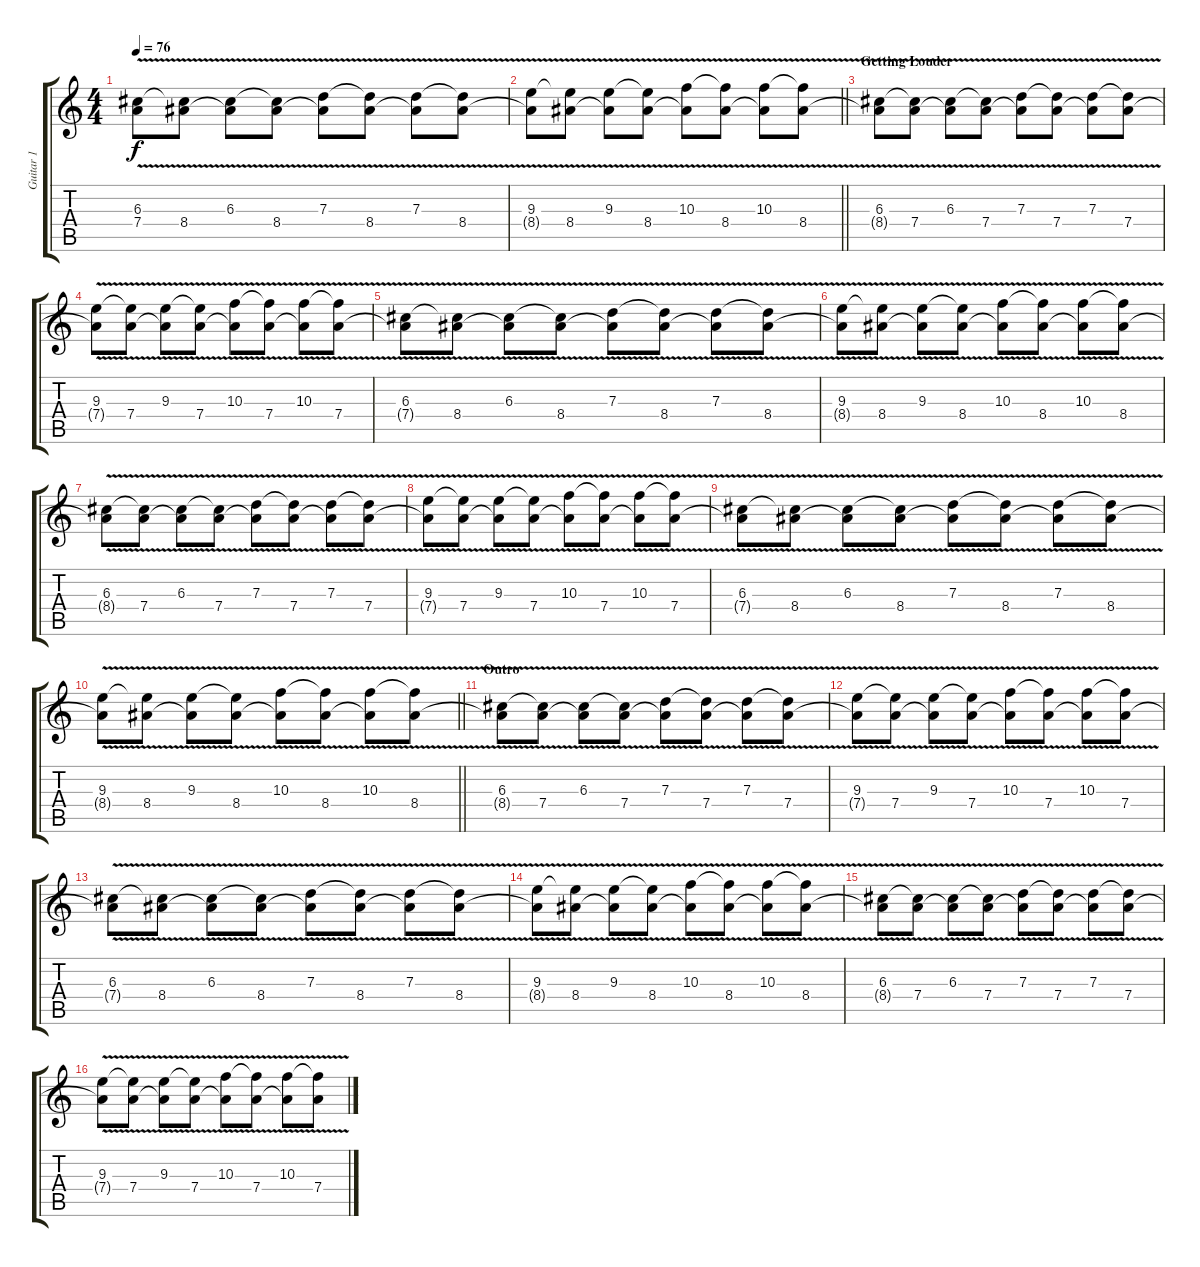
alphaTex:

\track ("Guitar 1" "Guitar 1") {instrument acousticguitarsteel}
\staff {score tabs}
\tuning (E4 B3 G3 D3 A2 E2) {hide}
\ts (4 4)
\tempo 76
\clef g2
\ks c
(6.3{v} 7.4{t}).8{dy f} (6.3{t} 8.4{v}).8 (6.3{v} 8.4{t}).8 (6.3{t} 8.4{v}).8 (7.3{v} 8.4{t}).8 (7.3{t} 8.4{v}).8 (7.3{v} 8.4{t}).8 (7.3{t} 8.4{v}).8 |
\barLineRight lightlight
(9.3{v} 8.4{t}).8 (9.3{t} 8.4{v}).8 (9.3{v} 8.4{t}).8 (9.3{t} 8.4{v}).8 (10.3{v} 8.4{t}).8 (10.3{t} 8.4{v}).8 (10.3{v} 8.4{t}).8 (10.3{t} 8.4{v}).8 |
\section ("" "Getting Louder")
(6.3{v} 8.4{t}).8{volume 7} (6.3{t} 7.4{v}).8 (6.3{v} 7.4{t}).8 (6.3{t} 7.4{v}).8 (7.3{v} 7.4{t}).8 (7.3{t} 7.4{v}).8 (7.3{v} 7.4{t}).8 (7.3{t} 7.4{v}).8 |
(9.3{v} 7.4{t}).8 (9.3{t} 7.4{v}).8 (9.3{v} 7.4{t}).8 (9.3{t} 7.4{v}).8 (10.3{v} 7.4{t}).8 (10.3{t} 7.4{v}).8 (10.3{v} 7.4{t}).8 (10.3{t} 7.4{v}).8 |
(6.3{v} 7.4{t}).8 (6.3{t} 8.4{v}).8 (6.3{v} 8.4{t}).8 (6.3{t} 8.4{v}).8 (7.3{v} 8.4{t}).8 (7.3{t} 8.4{v}).8 (7.3{v} 8.4{t}).8 (7.3{t} 8.4{v}).8 |
(9.3{v} 8.4{t}).8 (9.3{t} 8.4{v}).8 (9.3{v} 8.4{t}).8 (9.3{t} 8.4{v}).8 (10.3{v} 8.4{t}).8 (10.3{t} 8.4{v}).8 (10.3{v} 8.4{t}).8 (10.3{t} 8.4{v}).8 |
(6.3{v} 8.4{t}).8 (6.3{t} 7.4{v}).8 (6.3{v} 7.4{t}).8 (6.3{t} 7.4{v}).8 (7.3{v} 7.4{t}).8 (7.3{t} 7.4{v}).8 (7.3{v} 7.4{t}).8 (7.3{t} 7.4{v}).8 |
(9.3{v} 7.4{t}).8 (9.3{t} 7.4{v}).8 (9.3{v} 7.4{t}).8 (9.3{t} 7.4{v}).8 (10.3{v} 7.4{t}).8 (10.3{t} 7.4{v}).8 (10.3{v} 7.4{t}).8 (10.3{t} 7.4{v}).8 |
(6.3{v} 7.4{t}).8 (6.3{t} 8.4{v}).8 (6.3{v} 8.4{t}).8 (6.3{t} 8.4{v}).8 (7.3{v} 8.4{t}).8 (7.3{t} 8.4{v}).8 (7.3{v} 8.4{t}).8 (7.3{t} 8.4{v}).8 |
\barLineRight lightlight
(9.3{v} 8.4{t}).8 (9.3{t} 8.4{v}).8 (9.3{v} 8.4{t}).8 (9.3{t} 8.4{v}).8 (10.3{v} 8.4{t}).8 (10.3{t} 8.4{v}).8 (10.3{v} 8.4{t}).8 (10.3{t} 8.4{v}).8 |
\section ("" "Outro")
(6.3{v} 8.4{t}).8 (6.3{t} 7.4{v}).8 (6.3{v} 7.4{t}).8 (6.3{t} 7.4{v}).8 (7.3{v} 7.4{t}).8 (7.3{t} 7.4{v}).8 (7.3{v} 7.4{t}).8 (7.3{t} 7.4{v}).8 |
(9.3{v} 7.4{t}).8 (9.3{t} 7.4{v}).8 (9.3{v} 7.4{t}).8 (9.3{t} 7.4{v}).8 (10.3{v} 7.4{t}).8 (10.3{t} 7.4{v}).8 (10.3{v} 7.4{t}).8 (10.3{t} 7.4{v}).8 |
(6.3{v} 7.4{t}).8 (6.3{t} 8.4{v}).8 (6.3{v} 8.4{t}).8 (6.3{t} 8.4{v}).8 (7.3{v} 8.4{t}).8 (7.3{t} 8.4{v}).8 (7.3{v} 8.4{t}).8 (7.3{t} 8.4{v}).8 |
(9.3{v} 8.4{t}).8 (9.3{t} 8.4{v}).8 (9.3{v} 8.4{t}).8 (9.3{t} 8.4{v}).8 (10.3{v} 8.4{t}).8 (10.3{t} 8.4{v}).8 (10.3{v} 8.4{t}).8 (10.3{t} 8.4{v}).8 |
(6.3{v} 8.4{t}).8 (6.3{t} 7.4{v}).8 (6.3{v} 7.4{t}).8 (6.3{t} 7.4{v}).8 (7.3{v} 7.4{t}).8 (7.3{t} 7.4{v}).8 (7.3{v} 7.4{t}).8 (7.3{t} 7.4{v}).8 |
(9.3{v} 7.4{t}).8 (9.3{t} 7.4{v}).8 (9.3{v} 7.4{t}).8 (9.3{t} 7.4{v}).8 (10.3{v} 7.4{t}).8 (10.3{t} 7.4{v}).8 (10.3{v} 7.4{t}).8 (10.3{t} 7.4{v}).8
